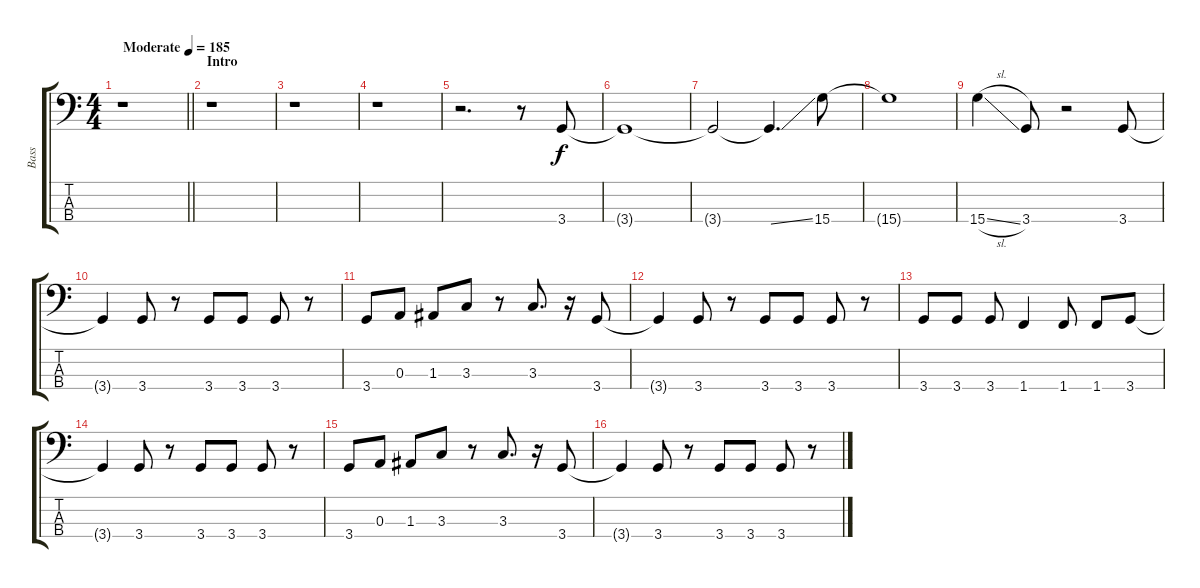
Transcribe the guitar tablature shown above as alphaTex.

\track ("Bass" "Bass") {instrument electricbassfinger}
\staff {score tabs}
\tuning (G2 D2 A1 E1) {hide}
\ts (4 4)
\tempo (185 "Moderate")
\clef f4
\barLineRight lightlight
\ks c
r.1{dy f instrument electricbassfinger} |
\section ("" "Intro")
r.1 |
r.1 |
r.1 |
r.2{d} r.8 3.4.8 |
3.4{t}.1 |
3.4{t}.2 3.4{ss t}.4{d} 15.4.8 |
15.4{t}.1 |
15.4{sl}.4 3.4.8 r.2 3.4.8 |
3.4{t}.4 3.4.8 r.8 3.4.8 3.4.8 3.4.8 r.8 |
3.4.8 0.3.8 1.3.8 3.3.8 r.8 3.3.8{d} r.16 3.4.8 |
3.4{t}.4 3.4.8 r.8 3.4.8 3.4.8 3.4.8 r.8 |
3.4.8 3.4.8 3.4.8 1.4.4 1.4.8 1.4.8 3.4.8 |
3.4{t}.4 3.4.8 r.8 3.4.8 3.4.8 3.4.8 r.8 |
3.4.8 0.3.8 1.3.8 3.3.8 r.8 3.3.8{d} r.16 3.4.8 |
3.4{t}.4 3.4.8 r.8 3.4.8 3.4.8 3.4.8 r.8
